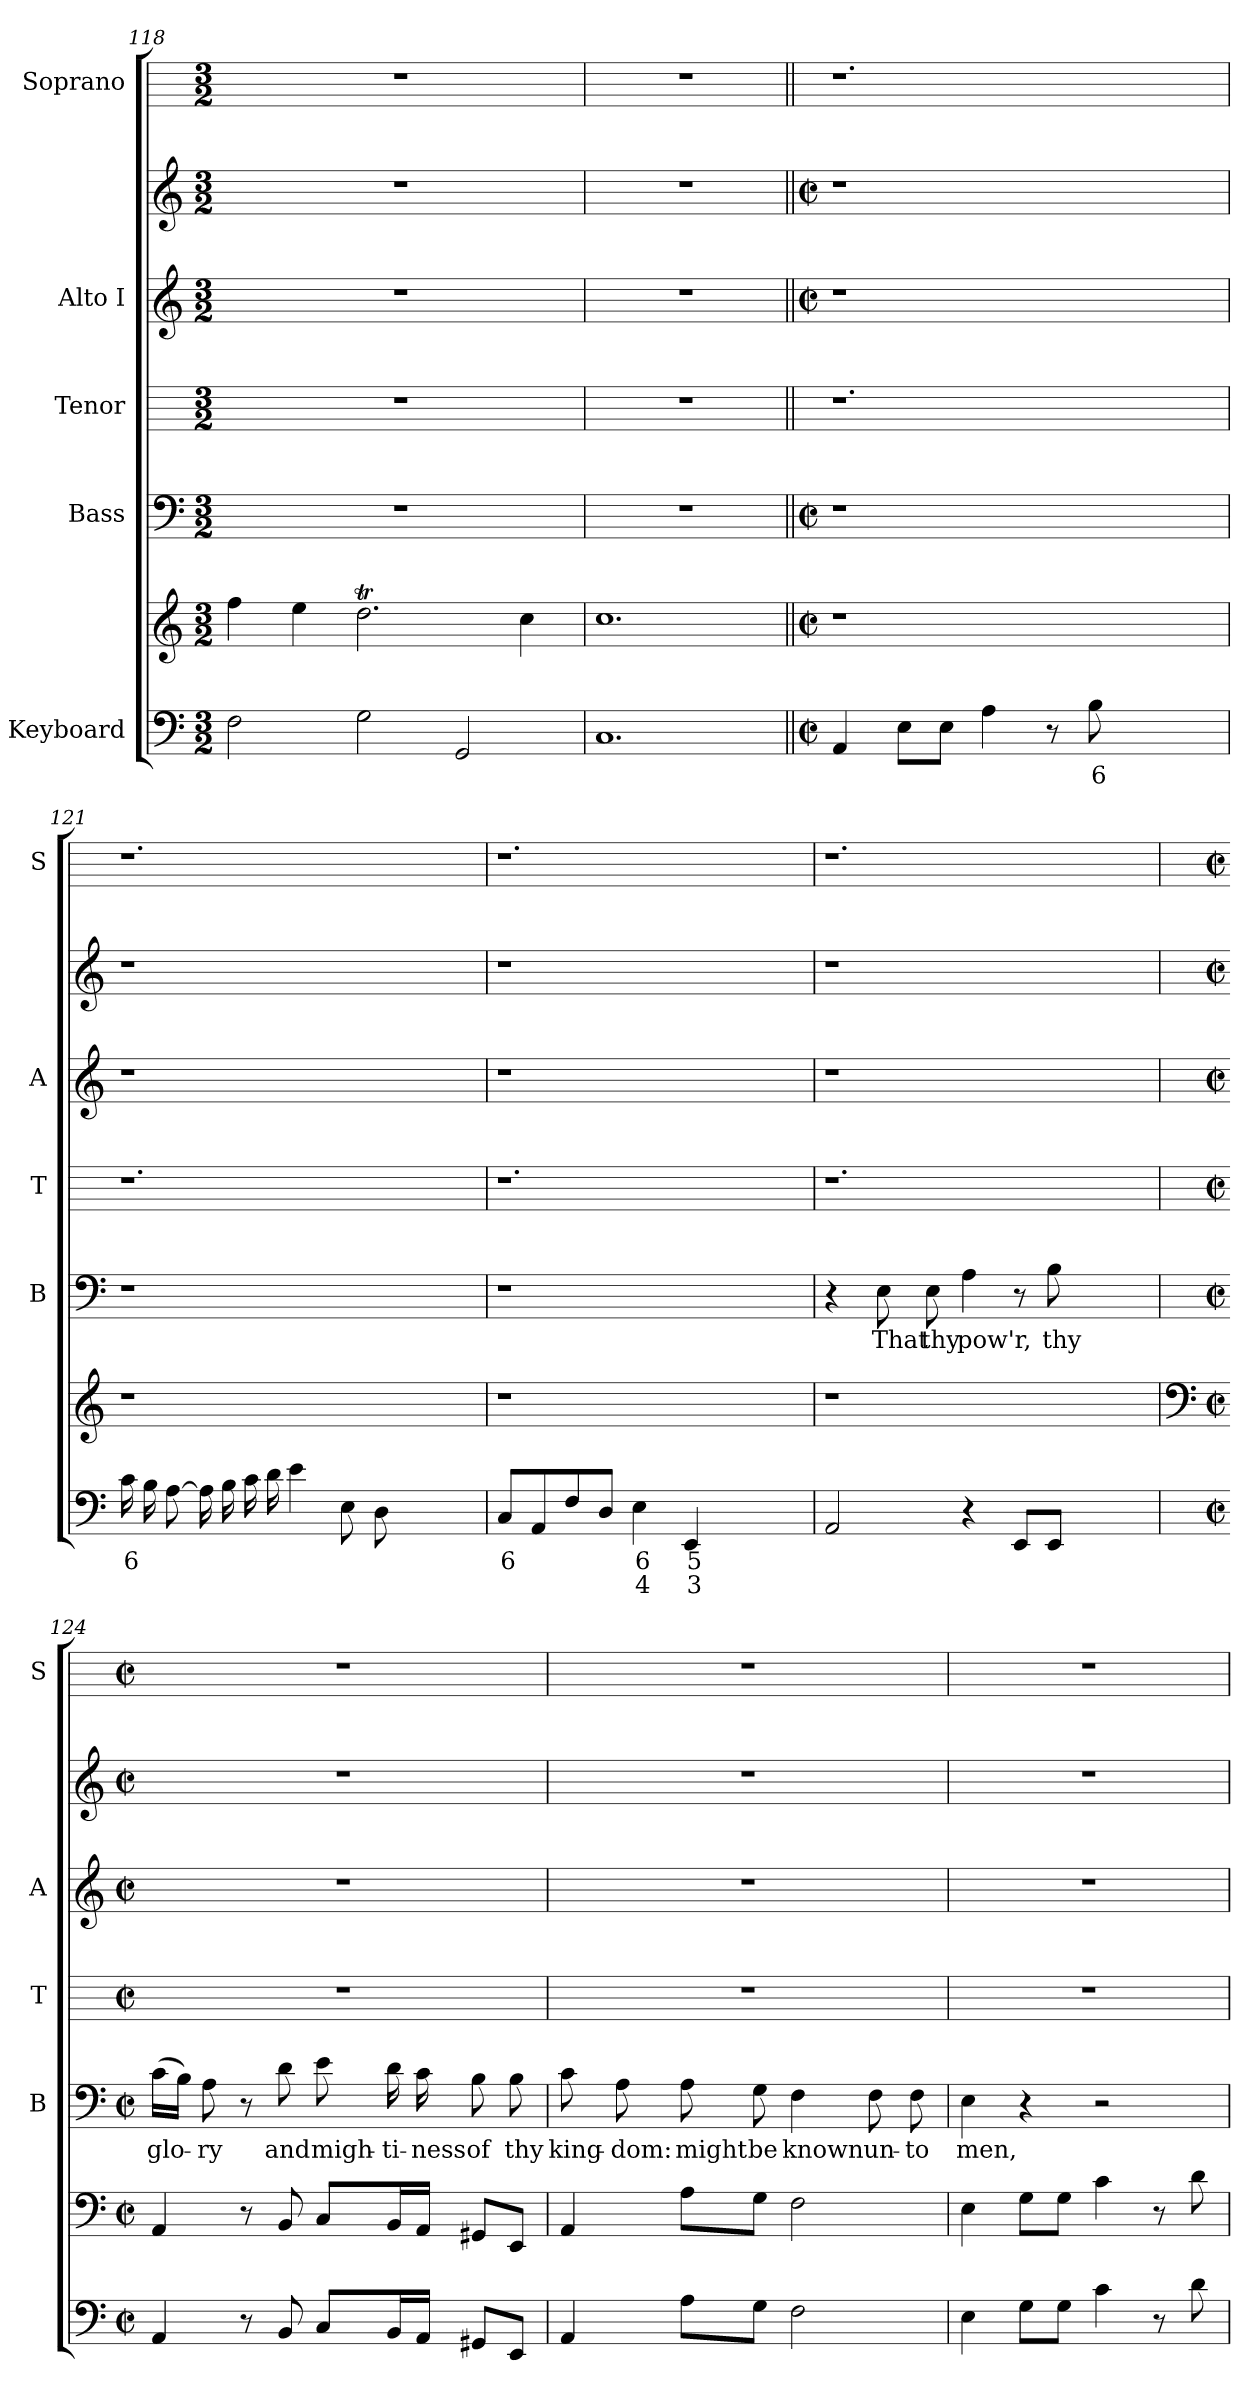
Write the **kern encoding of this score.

**kern	**text	**text	**kern	**kern	**text	**kern	**kern	**kern	**kern
*part5	*part5	*part5	*part5	*part4	*part4	*part3	*part2	*part2	*part1
*staff7	*staff7	*staff7	*staff6	*staff5	*staff5	*staff4	*staff3	*staff2	*staff1
*I"Keyboard	*	*	*	*I"Bass	*	*I"Tenor	*I"Alto I	*	*I"Soprano
*	*	*	*	*I'B	*	*I'T	*I'A	*	*I'S
*clefF4	*	*	*clefG2	*clefF4	*	*	*clefG2	*clefG2	*
*k[]	*	*	*k[]	*k[]	*	*	*k[]	*k[]	*
*C:	*	*	*C:	*C:	*	*	*C:	*C:	*
*M3/2	*	*	*M3/2	*M3/2	*	*M3/2	*M3/2	*M3/2	*M3/2
=118	=118	=118	=118	=118	=118	=118	=118	=118	=118
!	!	!	!	!LO:N:vis=1	!	!	!LO:N:vis=1	!LO:N:vis=1	!
2F	.	.	4ff	1.r	.	1.r	1.r	1.r	1.r
.	.	.	4ee	.	.	.	.	.	.
2G	.	.	2.ddT	.	.	.	.	.	.
2GG	.	.	.	.	.	.	.	.	.
.	.	.	4cc	.	.	.	.	.	.
=119	=119	=119	=119	=119	=119	=119	=119	=119	=119
!	!	!	!	!LO:N:vis=1	!	!	!LO:N:vis=1	!LO:N:vis=1	!
1.C	.	.	1.cc	1.r	.	1.r	1.r	1.r	1.r
=120||	=120||	=120||	=120||	=120||	=120||	=120||	=120||	=120||	=120||
*M2/2	*	*	*M2/2	*M2/2	*	*	*M2/2	*M2/2	*
*met(c|)	*	*	*met(c|)	*met(c|)	*	*	*met(c|)	*met(c|)	*
4AA	.	.	1r	1r	.	1.r	1r	1r	1.r
8EL	.	.	.	.	.	.	.	.	.
8EJ	.	.	.	.	.	.	.	.	.
4A	.	.	.	.	.	.	.	.	.
8r	.	.	.	.	.	.	.	.	.
!	!LO:LY:b	!	!	!	!	!	!	!	!
8B	6	.	.	.	.	.	.	.	.
2ryy	.	.	2ryy	2ryy	.	.	2ryy	2ryy	.
=121	=121	=121	=121	=121	=121	=121	=121	=121	=121
!	!LO:LY:b	!	!	!	!	!	!	!	!
16cLL	6	.	1r	1r	.	1.r	1r	1r	1.r
16B	.	.	.	.	.	.	.	.	.
[8AJ	.	.	.	.	.	.	.	.	.
16ALL]	.	.	.	.	.	.	.	.	.
16B	.	.	.	.	.	.	.	.	.
16c	.	.	.	.	.	.	.	.	.
16dJJ	.	.	.	.	.	.	.	.	.
4e	.	.	.	.	.	.	.	.	.
8EL	.	.	.	.	.	.	.	.	.
8DJ	.	.	.	.	.	.	.	.	.
2ryy	.	.	2ryy	2ryy	.	.	2ryy	2ryy	.
=122	=122	=122	=122	=122	=122	=122	=122	=122	=122
!	!LO:LY:b	!	!	!	!	!	!	!	!
8CL	6	.	1r	1r	.	1.r	1r	1r	1.r
8AA	.	.	.	.	.	.	.	.	.
8F	.	.	.	.	.	.	.	.	.
8DJ	.	.	.	.	.	.	.	.	.
!	!LO:LY:b	!LO:LY:b	!	!	!	!	!	!	!
4E	6	4	.	.	.	.	.	.	.
!	!LO:LY:b	!LO:LY:b	!	!	!	!	!	!	!
4EE	5	3	.	.	.	.	.	.	.
2ryy	.	.	2ryy	2ryy	.	.	2ryy	2ryy	.
=123	=123	=123	=123	=123	=123	=123	=123	=123	=123
2AA	.	.	1r	4r	.	1.r	1r	1r	1.r
!	!	!	!	!	!LO:LY:b	!	!	!	!
.	.	.	.	8E	That	.	.	.	.
!	!	!	!	!	!LO:LY:b	!	!	!	!
.	.	.	.	8E	thy	.	.	.	.
!	!	!	!	!	!LO:LY:b	!	!	!	!
4r	.	.	.	4A	pow'r,	.	.	.	.
8EEL	.	.	.	8r	.	.	.	.	.
!	!	!	!	!	!LO:LY:b	!	!	!	!
8EEJ	.	.	.	8B	thy	.	.	.	.
2ryy	.	.	2ryy	2ryy	.	.	2ryy	2ryy	.
!!LO:LB:g=z
=124	=124	=124	=124	=124	=124	=124	=124	=124	=124
*	*	*	*clefF4	*	*	*	*	*	*
*k[]	*	*	*k[]	*	*	*	*	*	*
*C:	*	*	*C:	*	*	*	*	*	*
*M2/2	*	*	*M2/2	*M2/2	*	*M2/2	*M2/2	*M2/2	*M2/2
*met(c|)	*	*	*met(c|)	*met(c|)	*	*met(c|)	*met(c|)	*met(c|)	*met(c|)
!	!	!	!	!	!LO:LY:b	!	!	!	!
4AA	.	.	4AA	(>16cLL	glo-	1r	1r	1r	1r
.	.	.	.	16BJJ)	.	.	.	.	.
!	!	!	!	!	!LO:LY:b	!	!	!	!
.	.	.	.	8A	ry	.	.	.	.
8r	.	.	8r	8r	.	.	.	.	.
!	!	!	!	!	!LO:LY:b	!	!	!	!
8BB	.	.	8BB	8d	and	.	.	.	.
!	!	!	!	!	!LO:LY:b	!	!	!	!
8CL	.	.	8CL	8e	migh-	.	.	.	.
!	!	!	!	!	!LO:LY:b	!	!	!	!
16BBL	.	.	16BBL	16d	-ti-	.	.	.	.
!	!	!	!	!	!LO:LY:b	!	!	!	!
16AAJJ	.	.	16AAJJ	16c	-ness	.	.	.	.
!	!	!	!	!	!LO:LY:b	!	!	!	!
8GG#XL	.	.	8GG#XL	8B	of	.	.	.	.
!	!	!	!	!	!LO:LY:b	!	!	!	!
8EEJ	.	.	8EEJ	8B	thy	.	.	.	.
=125	=125	=125	=125	=125	=125	=125	=125	=125	=125
!	!	!	!	!	!LO:LY:b	!	!	!	!
4AA	.	.	4AA	8c	king-	1r	1r	1r	1r
!	!	!	!	!	!LO:LY:b	!	!	!	!
.	.	.	.	8A	-dom:	.	.	.	.
!	!	!	!	!	!LO:LY:b	!	!	!	!
8AL	.	.	8AL	8A	might	.	.	.	.
!	!	!	!	!	!LO:LY:b	!	!	!	!
8GJ	.	.	8GJ	8G	be	.	.	.	.
!	!	!	!	!	!LO:LY:b	!	!	!	!
2F	.	.	2F	4F	known	.	.	.	.
!	!	!	!	!	!LO:LY:b	!	!	!	!
.	.	.	.	8F	un-	.	.	.	.
!	!	!	!	!	!LO:LY:b	!	!	!	!
.	.	.	.	8F	-to	.	.	.	.
=126	=126	=126	=126	=126	=126	=126	=126	=126	=126
!	!	!	!	!	!LO:LY:b	!	!	!	!
4E	.	.	4E	4E	men,	1r	1r	1r	1r
8GL	.	.	8GL	4r	.	.	.	.	.
8GJ	.	.	8GJ	.	.	.	.	.	.
4c	.	.	4c	2r	.	.	.	.	.
8r	.	.	8r	.	.	.	.	.	.
8d	.	.	8d	.	.	.	.	.	.
=	=	=	=	=	=	=	=	=	=
*-	*-	*-	*-	*-	*-	*-	*-	*-	*-
